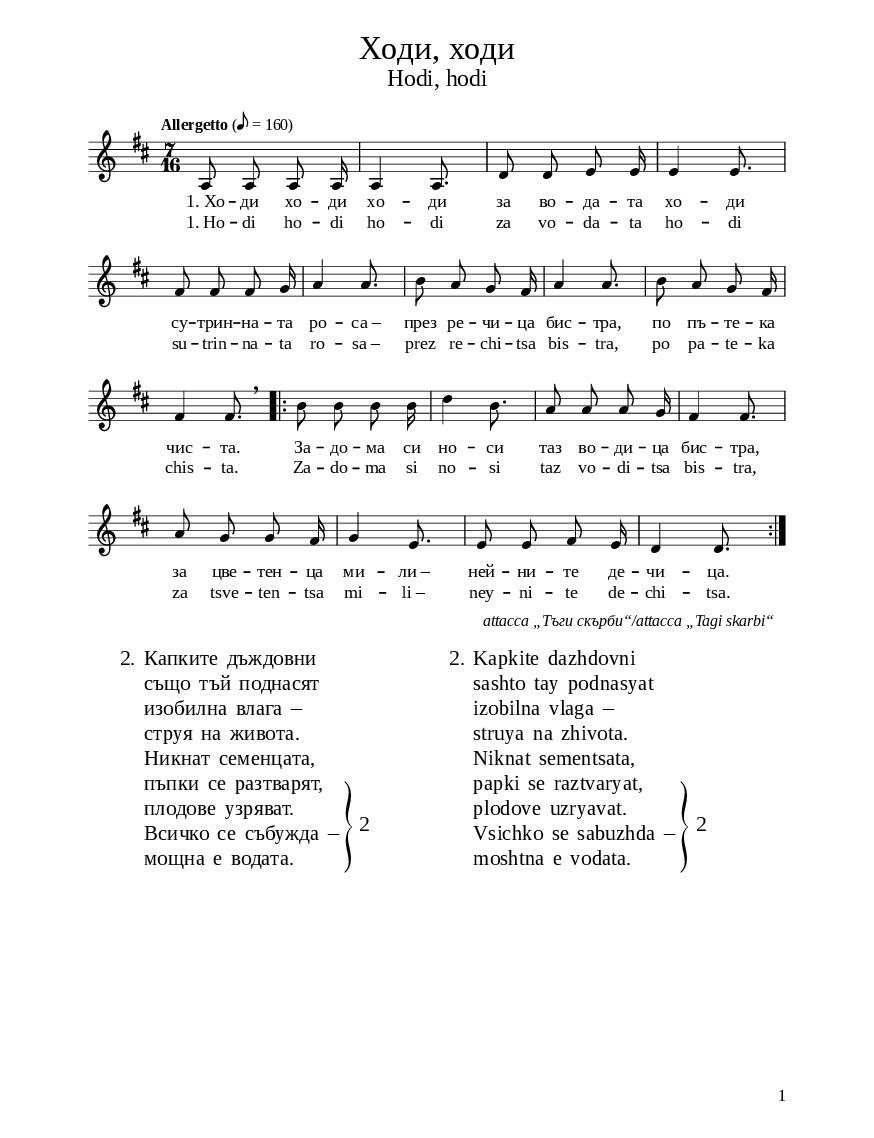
\version "2.24.0"

% include paper part and global functions
\include "include/globals.ily"

"rightBraces088" = \markup {
  \column {
    % repeat braces




    \translate #'(0 . -15.6 )
    \right-brace #44

  }
  \column {
    % repeat numbers




    \translate #'(0 . -16.0 )
    2
  }
}

\bookpart {
  \label #'ref088
  \tocItem \markup "Ходи, ходи – Hodi, hodi "
  \include "include/bookpart-paper.ily"
  \score {
    \include "include/score-layout.ily"

    \new Voice \absolute  {
      \clef treble
      \key d \major
      \time 7/16
      \tempoFunc "Allergetto" 8 "160"
      a8 a8 a8 a16 | a4 a8. | d'8 d'8 e'8 e'16 | e'4 e'8. | \break

      fis'8 fis'8 fis'8 g'16 | a'4 a'8. | b'8 a'8 g'8 fis'16 | a'4 a'8. | b'8 a'8 g'8 fis'16 | \break

      fis'4 fis'8. \breathe | \bar ".|:" b'8 b'8 b'8 b'16| d''4 b'8. | a'8 a'8 a'8 g'16 | fis'4 fis'8. | \break

      a'8 g'8 g'8 fis'16 | g'4 e'8. | e'8 e'8 fis'8 e'16 | d'4 d'8. | \bar ":|."


    }
    \addlyrics {
      "1. Хо" -- ди хо -- ди хо -- ди за во -- да -- та хо -- ди

      су -- трин -- на -- та ро -- "са –"  през ре -- чи -- ца бис -- тра, по пъ -- те -- ка

      чис -- та. За -- до -- ма  си но -- си  таз во -- ди -- ца бис -- тра,

      за цве -- тен -- ца ми -- "ли –"  ней -- ни -- те де -- чи -- ца.
    }
    \addlyrics {
      "1. Ho" -- di ho -- di ho -- di za vo -- da -- ta ho -- di

      su -- trin -- na -- ta ro -- "sa –" prez re -- chi -- tsa bis -- tra, po pa -- te -- ka

      chis -- ta. Za -- do -- ma  si no -- si  taz vo -- di -- tsa bis -- tra,

      za tsve -- ten -- tsa mi -- "li –" ney -- ni -- te de -- chi -- tsa.
    }

    \header {
      title = \titleFunc "Ходи, ходи" "Hodi, hodi"
    }

    \midi{}

  } % score
  
  \markup \italic \dc-one-nobold "attacca „Тъги скърби“/attacca „Tagi skarbi“"

  \markup \fontsize #bgCoupletFontSize {
    \hspace #3
    \override #`(baseline-skip . ,bgCoupletBaselineSkip)
    \column {


      \line { 2. Капките дъждовни}
      \line { "   "също тъй поднасят}
      \line { "   "изобилна влага – }
      \line { "   "струя на живота. }
      \line { "   "Никнат семенцата, }
      \line { "   "пъпки се разтварят,}
      \line { "   "плодове узряват.}
      \line { "   "Всичко се събужда – }
      \line { "   "мощна е водата. }
    } \"rightBraces088"

    \hspace #7
    \override #`(baseline-skip . ,bgCoupletBaselineSkip)
    \column {
      \line { 2. Kapkite dazhdovni}
      \line { "   "sashto tay podnasyat}
      \line { "   "izobilna vlaga – }
      \line { "   "struya na zhivota. }
      \line { "   "Niknat sementsata, }
      \line { "   "papki se raztvaryat,}
      \line { "   "plodove uzryavat.}
      \line { "   "Vsichko se sabuzhda – }
      \line { "   "moshtna e vodata. }
    } %column
    \"rightBraces088"
  } % markup

 
 
 
\pageBreak

  % include foreign translation(s) of the song
  \version "2.20.0"

\markup \fill-line { \fontsize #deTitleFontSize "Lauf, lauf" }
\markup \null
\markup \null
\markup \fontsize #deCoupletFontSize {
  \hspace #14
  \override #`(baseline-skip . ,deCoupletBaselineSkip)

  \column {
	 
	   \line { 1. Lauf, lauf, lauf, }

  \line { "   "lauf für Wasser,}

  \line { "   "im Morgentau, }

  \line { "   "durch einen kristallklaren Bach,}

  \line { "   "auf einem reinen Pfad. }

  \line { "   "Bringe dieses klare Wasser nach Hause, }

  \line { "   "zu den schönen Blümchen, }

  \line { "   "seinen kleinen Kindern.}

   \line { "   " }

  \line {  2.	Die Regentropfen bieten ebenfalls }

 \line { "   " reichlich Feuchtigkeit – Strom des Leben. }
 
 \line { "   "Samenkörner sprießen, }
 
 \line { "   "Knospen öffnen sich, }
 
 \line { "   "Früchte reifen. }
 
 \line { "   "Alles erwacht; mächtig ist das Wasser!  }
    }
}


} % bookpart
